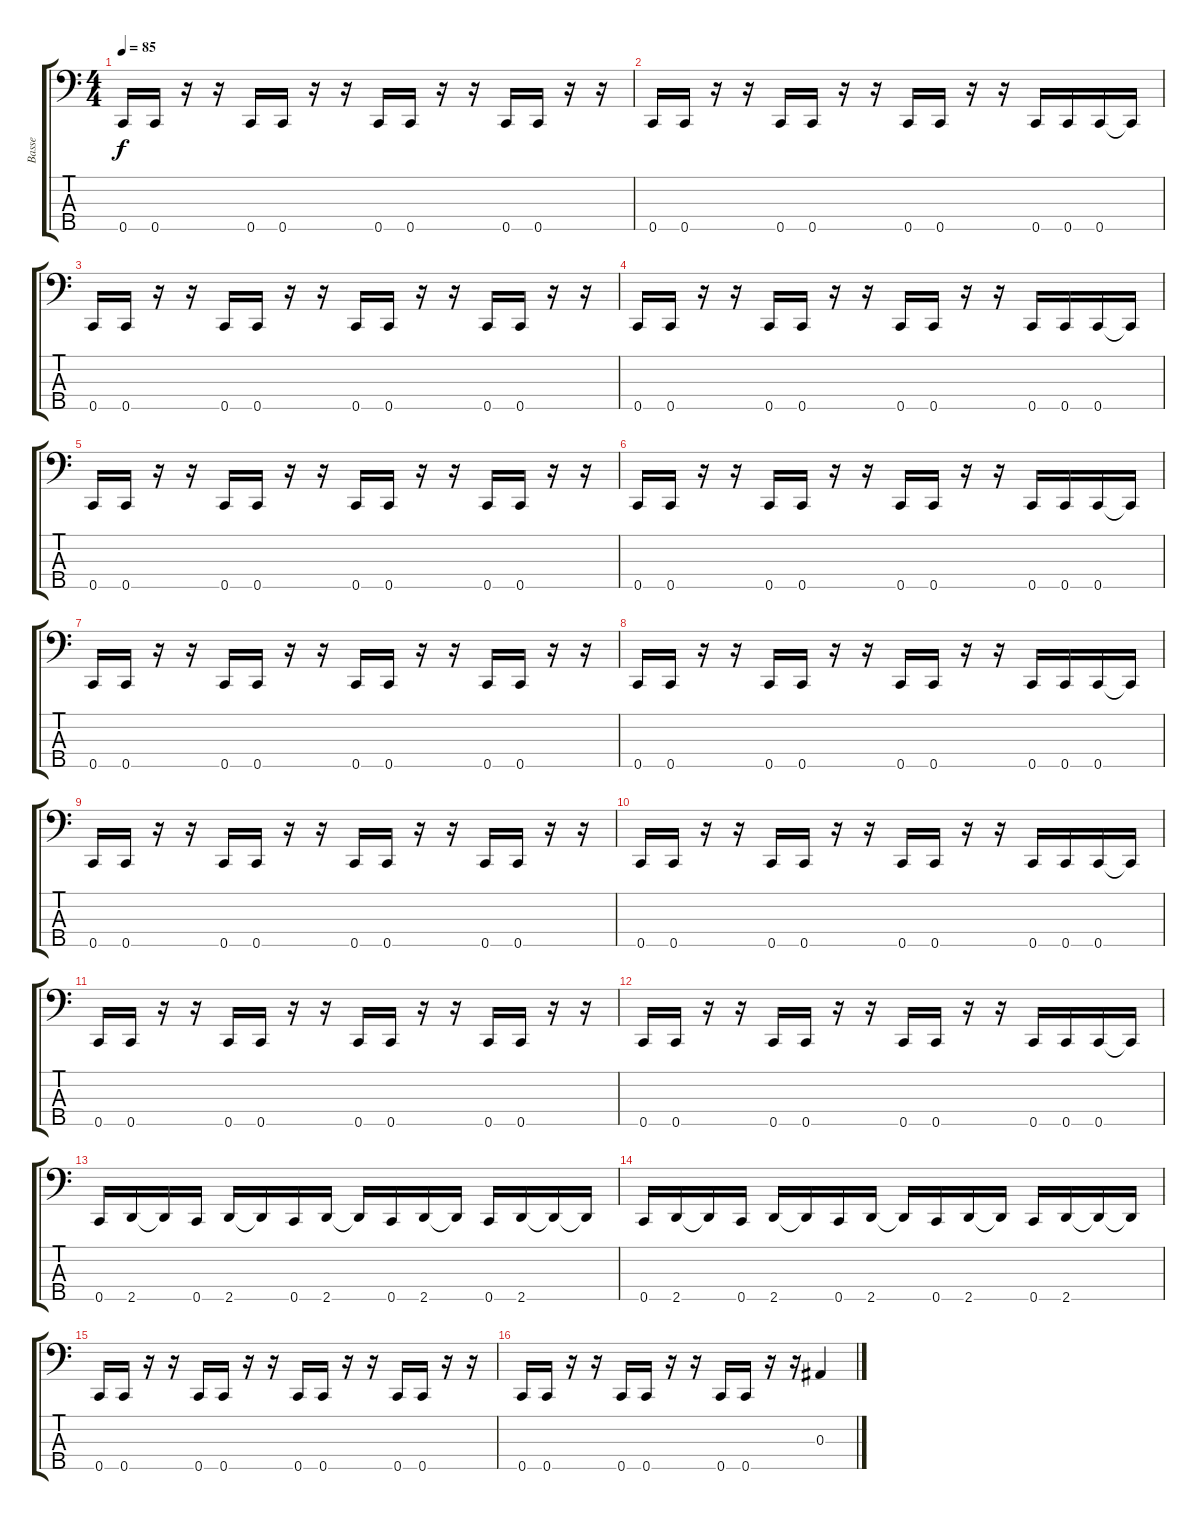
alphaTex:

\track ("Basse" "Basse") {instrument fretlessbass}
\staff {score tabs}
\tuning (Ab2 Eb2 Bb1 F1 C1) {hide}
\ts (4 4)
\tempo 85
\clef f4
\ks c
0.5.16{dy f} 0.5.16 r.16 r.16 0.5.16 0.5.16 r.16 r.16 0.5.16 0.5.16 r.16 r.16 0.5.16 0.5.16 r.16 r.16 |
0.5.16 0.5.16 r.16 r.16 0.5.16 0.5.16 r.16 r.16 0.5.16 0.5.16 r.16 r.16 0.5.16 0.5.16 0.5.16 0.5{t}.16 |
0.5.16 0.5.16 r.16 r.16 0.5.16 0.5.16 r.16 r.16 0.5.16 0.5.16 r.16 r.16 0.5.16 0.5.16 r.16 r.16 |
0.5.16 0.5.16 r.16 r.16 0.5.16 0.5.16 r.16 r.16 0.5.16 0.5.16 r.16 r.16 0.5.16 0.5.16 0.5.16 0.5{t}.16 |
0.5.16 0.5.16 r.16 r.16 0.5.16 0.5.16 r.16 r.16 0.5.16 0.5.16 r.16 r.16 0.5.16 0.5.16 r.16 r.16 |
0.5.16 0.5.16 r.16 r.16 0.5.16 0.5.16 r.16 r.16 0.5.16 0.5.16 r.16 r.16 0.5.16 0.5.16 0.5.16 0.5{t}.16 |
0.5.16 0.5.16 r.16 r.16 0.5.16 0.5.16 r.16 r.16 0.5.16 0.5.16 r.16 r.16 0.5.16 0.5.16 r.16 r.16 |
0.5.16 0.5.16 r.16 r.16 0.5.16 0.5.16 r.16 r.16 0.5.16 0.5.16 r.16 r.16 0.5.16 0.5.16 0.5.16 0.5{t}.16 |
0.5.16 0.5.16 r.16 r.16 0.5.16 0.5.16 r.16 r.16 0.5.16 0.5.16 r.16 r.16 0.5.16 0.5.16 r.16 r.16 |
0.5.16 0.5.16 r.16 r.16 0.5.16 0.5.16 r.16 r.16 0.5.16 0.5.16 r.16 r.16 0.5.16 0.5.16 0.5.16 0.5{t}.16 |
0.5.16 0.5.16 r.16 r.16 0.5.16 0.5.16 r.16 r.16 0.5.16 0.5.16 r.16 r.16 0.5.16 0.5.16 r.16 r.16 |
0.5.16 0.5.16 r.16 r.16 0.5.16 0.5.16 r.16 r.16 0.5.16 0.5.16 r.16 r.16 0.5.16 0.5.16 0.5.16 0.5{t}.16 |
0.5.16 2.5.16 2.5{t}.16 0.5.16 2.5.16 2.5{t}.16 0.5.16 2.5.16 2.5{t}.16 0.5.16 2.5.16 2.5{t}.16 0.5.16 2.5.16 2.5{t}.16 2.5{t}.16 |
0.5.16 2.5.16 2.5{t}.16 0.5.16 2.5.16 2.5{t}.16 0.5.16 2.5.16 2.5{t}.16 0.5.16 2.5.16 2.5{t}.16 0.5.16 2.5.16 2.5{t}.16 2.5{t}.16 |
0.5.16 0.5.16 r.16 r.16 0.5.16 0.5.16 r.16 r.16 0.5.16 0.5.16 r.16 r.16 0.5.16 0.5.16 r.16 r.16 |
0.5.16 0.5.16 r.16 r.16 0.5.16 0.5.16 r.16 r.16 0.5.16 0.5.16 r.16 r.16 0.3.4
